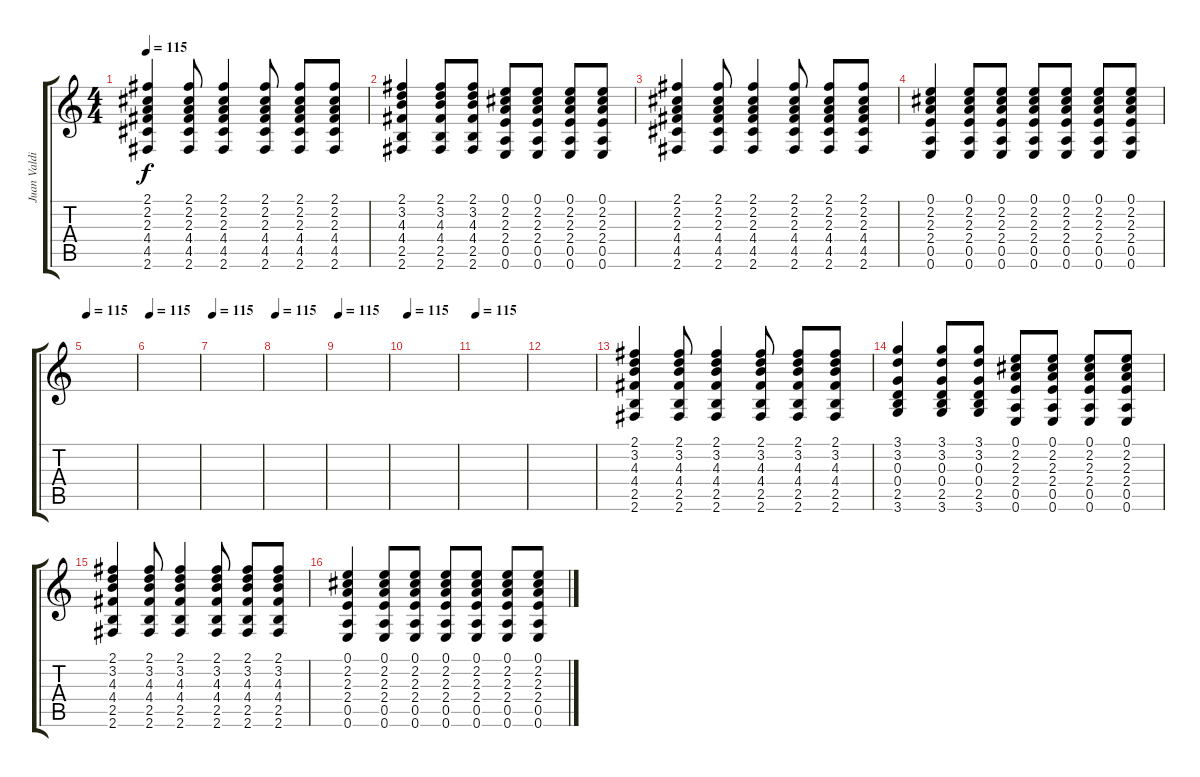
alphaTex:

\track ("Juan Valdivia 2" "Juan Valdi") {instrument acousticguitarsteel}
\staff {score tabs}
\tuning (E4 B3 G3 D3 A2 E2) {hide}
\ts (4 4)
\tempo 115
\clef g2
\ks c
(2.1 2.2 2.3 4.4 4.5 2.6).4{dy f} (2.1 2.2 2.3 4.4 4.5 2.6).8 (2.1 2.2 2.3 4.4 4.5 2.6).4 (2.1 2.2 2.3 4.4 4.5 2.6).8 (2.1 2.2 2.3 4.4 4.5 2.6).8 (2.1 2.2 2.3 4.4 4.5 2.6).8 |
(2.1 3.2 4.3 4.4 2.5 2.6).4 (2.1 3.2 4.3 4.4 2.5 2.6).8 (2.1 3.2 4.3 4.4 2.5 2.6).8 (0.1 2.2 2.3 2.4 0.5 0.6).8 (0.1 2.2 2.3 2.4 0.5 0.6).8 (0.1 2.2 2.3 2.4 0.5 0.6).8 (0.1 2.2 2.3 2.4 0.5 0.6).8 |
(2.1 2.2 2.3 4.4 4.5 2.6).4 (2.1 2.2 2.3 4.4 4.5 2.6).8 (2.1 2.2 2.3 4.4 4.5 2.6).4 (2.1 2.2 2.3 4.4 4.5 2.6).8 (2.1 2.2 2.3 4.4 4.5 2.6).8 (2.1 2.2 2.3 4.4 4.5 2.6).8 |
(0.1 2.2 2.3 2.4 0.5 0.6).4 (0.1 2.2 2.3 2.4 0.5 0.6).8 (0.1 2.2 2.3 2.4 0.5 0.6).8 (0.1 2.2 2.3 2.4 0.5 0.6).8 (0.1 2.2 2.3 2.4 0.5 0.6).8 (0.1 2.2 2.3 2.4 0.5 0.6).8 (0.1 2.2 2.3 2.4 0.5 0.6).8 |
\tempo 115
|
\tempo 115
|
\tempo 115
|
\tempo 115
|
\tempo 115
|
\tempo 115
|
\tempo 115
|
|
(2.1 3.2 4.3 4.4 2.5 2.6).4 (2.1 3.2 4.3 4.4 2.5 2.6).8 (2.1 3.2 4.3 4.4 2.5 2.6).4 (2.1 3.2 4.3 4.4 2.5 2.6).8 (2.1 3.2 4.3 4.4 2.5 2.6).8 (2.1 3.2 4.3 4.4 2.5 2.6).8 |
(3.1 3.2 0.3 0.4 2.5 3.6).4 (3.1 3.2 0.3 0.4 2.5 3.6).8 (3.1 3.2 0.3 0.4 2.5 3.6).8 (0.1 2.2 2.3 2.4 0.5 0.6).8 (0.1 2.2 2.3 2.4 0.5 0.6).8 (0.1 2.2 2.3 2.4 0.5 0.6).8 (0.1 2.2 2.3 2.4 0.5 0.6).8 |
(2.1 3.2 4.3 4.4 2.5 2.6).4 (2.1 3.2 4.3 4.4 2.5 2.6).8 (2.1 3.2 4.3 4.4 2.5 2.6).4 (2.1 3.2 4.3 4.4 2.5 2.6).8 (2.1 3.2 4.3 4.4 2.5 2.6).8 (2.1 3.2 4.3 4.4 2.5 2.6).8 |
(0.1 2.2 2.3 2.4 0.5 0.6).4 (0.1 2.2 2.3 2.4 0.5 0.6).8 (0.1 2.2 2.3 2.4 0.5 0.6).8 (0.1 2.2 2.3 2.4 0.5 0.6).8 (0.1 2.2 2.3 2.4 0.5 0.6).8 (0.1 2.2 2.3 2.4 0.5 0.6).8 (0.1 2.2 2.3 2.4 0.5 0.6).8
